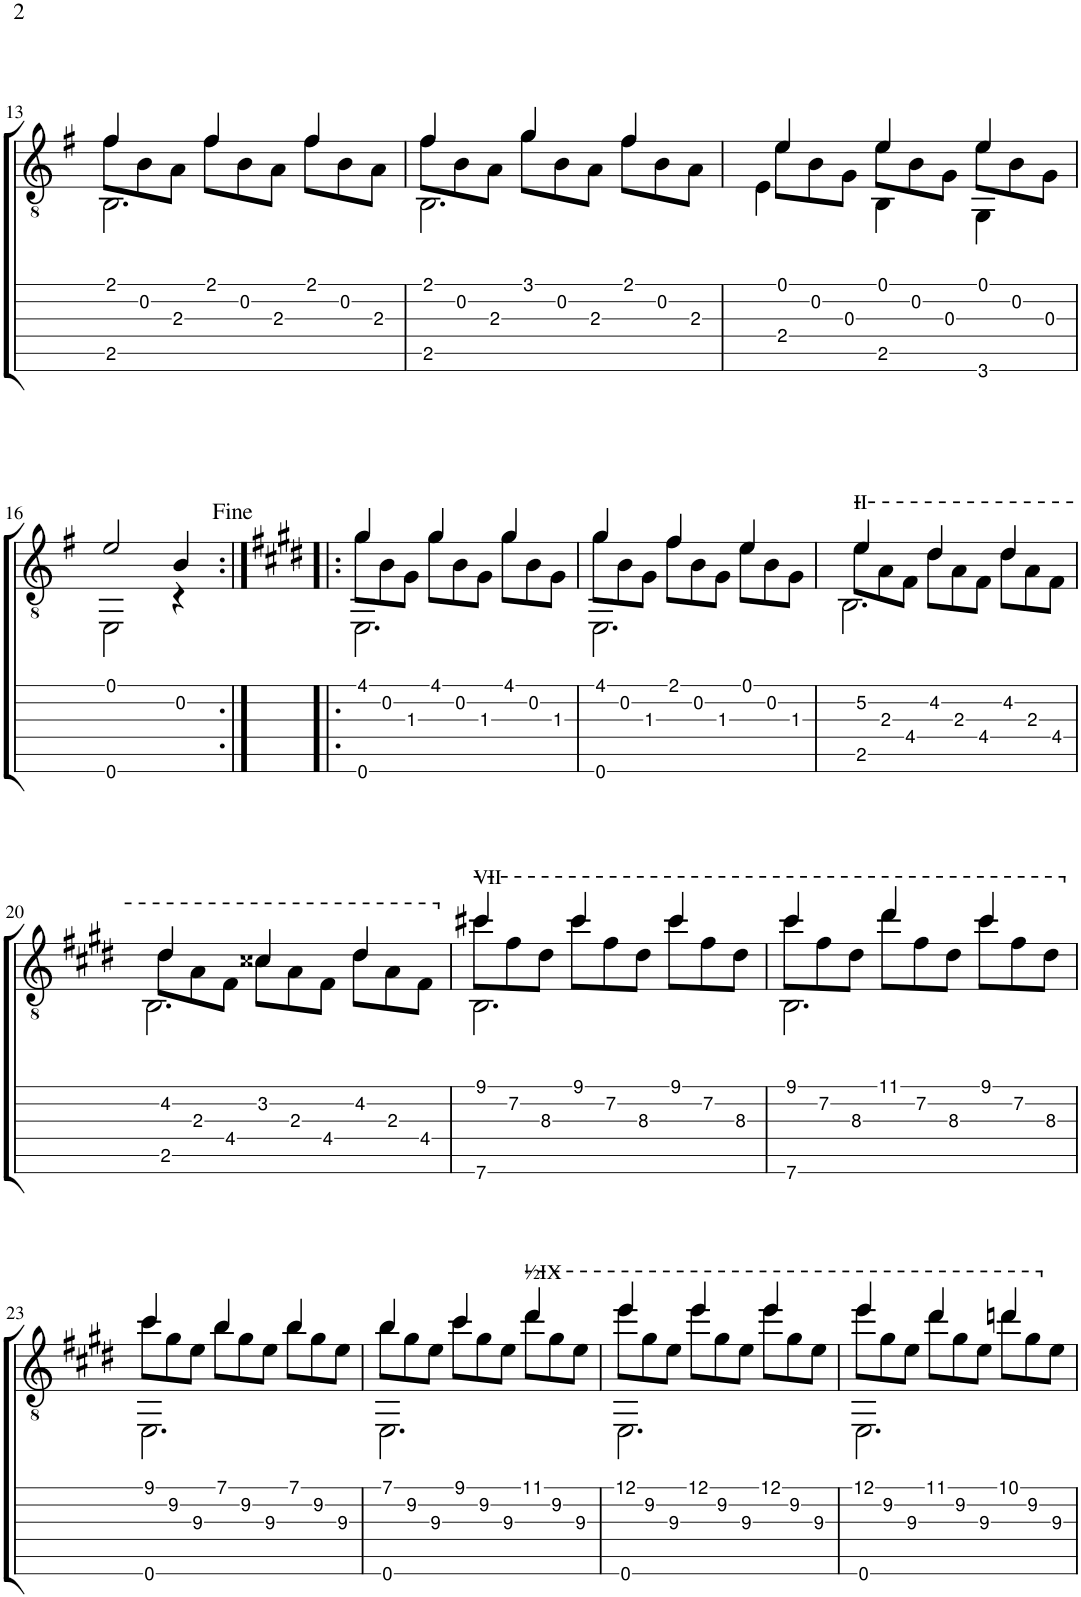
**kern	**kern
*part1	*part1
*staff2	*staff1
*I"Gtr	*
!!LO:PB:g=z
*	*clefGv2
*k[f#]	*k[f#]
*M3/4	*M3/4
=13	=13
*^	*^
*	*^	*	*^
*	*	*Xtuplet	*	*	*Xtuplet
4f#	2.BB	12f#L	4f#/	2.BB\	12f#\L
.	.	12B	.	.	12B\
.	.	12AJ	.	.	12A\J
4f#	.	12f#L	4f#/	.	12f#\L
.	.	12B	.	.	12B\
.	.	12AJ	.	.	12A\J
4f#	.	12f#L	4f#/	.	12f#\L
.	.	12B	.	.	12B\
.	.	12AJ	.	.	12A\J
=14	=14	=14	=14	=14	=14
4f#	2.BB	12f#L	4f#/	2.BB\	12f#\L
.	.	12B	.	.	12B\
.	.	12AJ	.	.	12A\J
4g	.	12gL	4g/	.	12g\L
.	.	12B	.	.	12B\
.	.	12AJ	.	.	12A\J
4f#	.	12f#L	4f#/	.	12f#\L
.	.	12B	.	.	12B\
.	.	12AJ	.	.	12A\J
=15	=15	=15	=15	=15	=15
4e	4E	12eL	4e/	4E\	12e\L
.	.	12B	.	.	12B\
.	.	12GJ	.	.	12G\J
4e	4BB	12eL	4e/	4BB\	12e\L
.	.	12B	.	.	12B\
.	.	12GJ	.	.	12G\J
4e	4GG	12eL	4e/	4GG\	12e\L
.	.	12B	.	.	12B\
.	.	12GJ	.	.	12G\J
*	*v	*v	*	*	*
*	*	*	*v	*v
!!LO:LB:g=z
=16	=16	=16	=16
2e	2EE	2e/	2EE\
4B	4ryy	4B/	4r
*v	*v	*	*
*	*v	*v
=17:|!|:	=17:|!|:
*k[f#c#g#d#]	*k[f#c#g#d#]
*^	*^
*	*^	*	*^
4g#	2.EE	12g#L	4g#/	2.EE\	12g#\L
.	.	12B	.	.	12B\
.	.	12G#J	.	.	12G#\J
4g#	.	12g#L	4g#/	.	12g#\L
.	.	12B	.	.	12B\
.	.	12G#J	.	.	12G#\J
4g#	.	12g#L	4g#/	.	12g#\L
.	.	12B	.	.	12B\
.	.	12G#J	.	.	12G#\J
=18	=18	=18	=18	=18	=18
4g#	2.EE	12g#L	4g#/	2.EE\	12g#\L
.	.	12B	.	.	12B\
.	.	12G#J	.	.	12G#\J
4f#	.	12f#L	4f#/	.	12f#\L
.	.	12B	.	.	12B\
.	.	12G#J	.	.	12G#\J
4e	.	12eL	4e/	.	12e\L
.	.	12B	.	.	12B\
.	.	12G#J	.	.	12G#\J
=19	=19	=19	=19	=19	=19
!	!	!	!LO:TX:a:t=II	!	!
4e	2.BB	12eL	4e/	2.BB\	12e\L
.	.	12A	.	.	12A\
.	.	12F#J	.	.	12F#\J
4d#	.	12d#L	4d#/	.	12d#\L
.	.	12A	.	.	12A\
.	.	12F#J	.	.	12F#\J
4d#	.	12d#L	4d#/	.	12d#\L
.	.	12A	.	.	12A\
.	.	12F#J	.	.	12F#\J
!!LO:LB:g=z	!!	!!
=20	=20	=20	=20	=20	=20
4d#	2.BB	12d#L	4d#/	2.BB\	12d#\L
.	.	12A	.	.	12A\
.	.	12F#J	.	.	12F#\J
4c##	.	12c##L	4c##X/	.	12c##\L
.	.	12A	.	.	12A\
.	.	12F#J	.	.	12F#\J
4d#	.	12d#L	4d#/	.	12d#\L
.	.	12A	.	.	12A\
.	.	12F#J	.	.	12F#\J
=21	=21	=21	=21	=21	=21
!	!	!	!LO:TX:a:t=VII	!	!
4cc#	2.BB	12cc#L	4cc#/	2.BB\	12cc#X\L
.	.	12f#	.	.	12f#\
.	.	12d#J	.	.	12d#\J
4cc#	.	12cc#L	4cc#/	.	12cc#\L
.	.	12f#	.	.	12f#\
.	.	12d#J	.	.	12d#\J
4cc#	.	12cc#L	4cc#/	.	12cc#\L
.	.	12f#	.	.	12f#\
.	.	12d#J	.	.	12d#\J
=22	=22	=22	=22	=22	=22
4cc#	2.BB	12cc#L	4cc#/	2.BB\	12cc#\L
.	.	12f#	.	.	12f#\
.	.	12d#J	.	.	12d#\J
4dd#	.	12dd#L	4dd#/	.	12dd#\L
.	.	12f#	.	.	12f#\
.	.	12d#J	.	.	12d#\J
4cc#	.	12cc#L	4cc#/	.	12cc#\L
.	.	12f#	.	.	12f#\
.	.	12d#J	.	.	12d#\J
!!LO:LB:g=z	!!	!!
=23	=23	=23	=23	=23	=23
4cc#	2.EE	12cc#L	4cc#/	2.EE\	12cc#\L
.	.	12g#	.	.	12g#\
.	.	12eJ	.	.	12e\J
4b	.	12bL	4b/	.	12b\L
.	.	12g#	.	.	12g#\
.	.	12eJ	.	.	12e\J
4b	.	12bL	4b/	.	12b\L
.	.	12g#	.	.	12g#\
.	.	12eJ	.	.	12e\J
=24	=24	=24	=24	=24	=24
4b	2.EE	12bL	4b/	2.EE\	12b\L
.	.	12g#	.	.	12g#\
.	.	12eJ	.	.	12e\J
4cc#	.	12cc#L	4cc#/	.	12cc#\L
.	.	12g#	.	.	12g#\
.	.	12eJ	.	.	12e\J
!	!	!	!LO:TX:a:t=½IX	!	!
4dd#	.	12dd#L	4dd#/	.	12dd#\L
.	.	12g#	.	.	12g#\
.	.	12eJ	.	.	12e\J
=25	=25	=25	=25	=25	=25
4ee	2.EE	12eeL	4ee/	2.EE\	12ee\L
.	.	12g#	.	.	12g#\
.	.	12eJ	.	.	12e\J
4ee	.	12eeL	4ee/	.	12ee\L
.	.	12g#	.	.	12g#\
.	.	12eJ	.	.	12e\J
4ee	.	12eeL	4ee/	.	12ee\L
.	.	12g#	.	.	12g#\
.	.	12eJ	.	.	12e\J
=26	=26	=26	=26	=26	=26
4ee	2.EE	12eeL	4ee/	2.EE\	12ee\L
.	.	12g#	.	.	12g#\
.	.	12eJ	.	.	12e\J
4dd#	.	12dd#L	4dd#/	.	12dd#\L
.	.	12g#	.	.	12g#\
.	.	12eJ	.	.	12e\J
4dd	.	12ddL	4ddn/	.	12dd\L
.	.	12g#	.	.	12g#\
.	.	12eJ	.	.	12e\J
*v	*v	*v	*	*	*
*	*v	*v	*v
=	=
*-	*-
